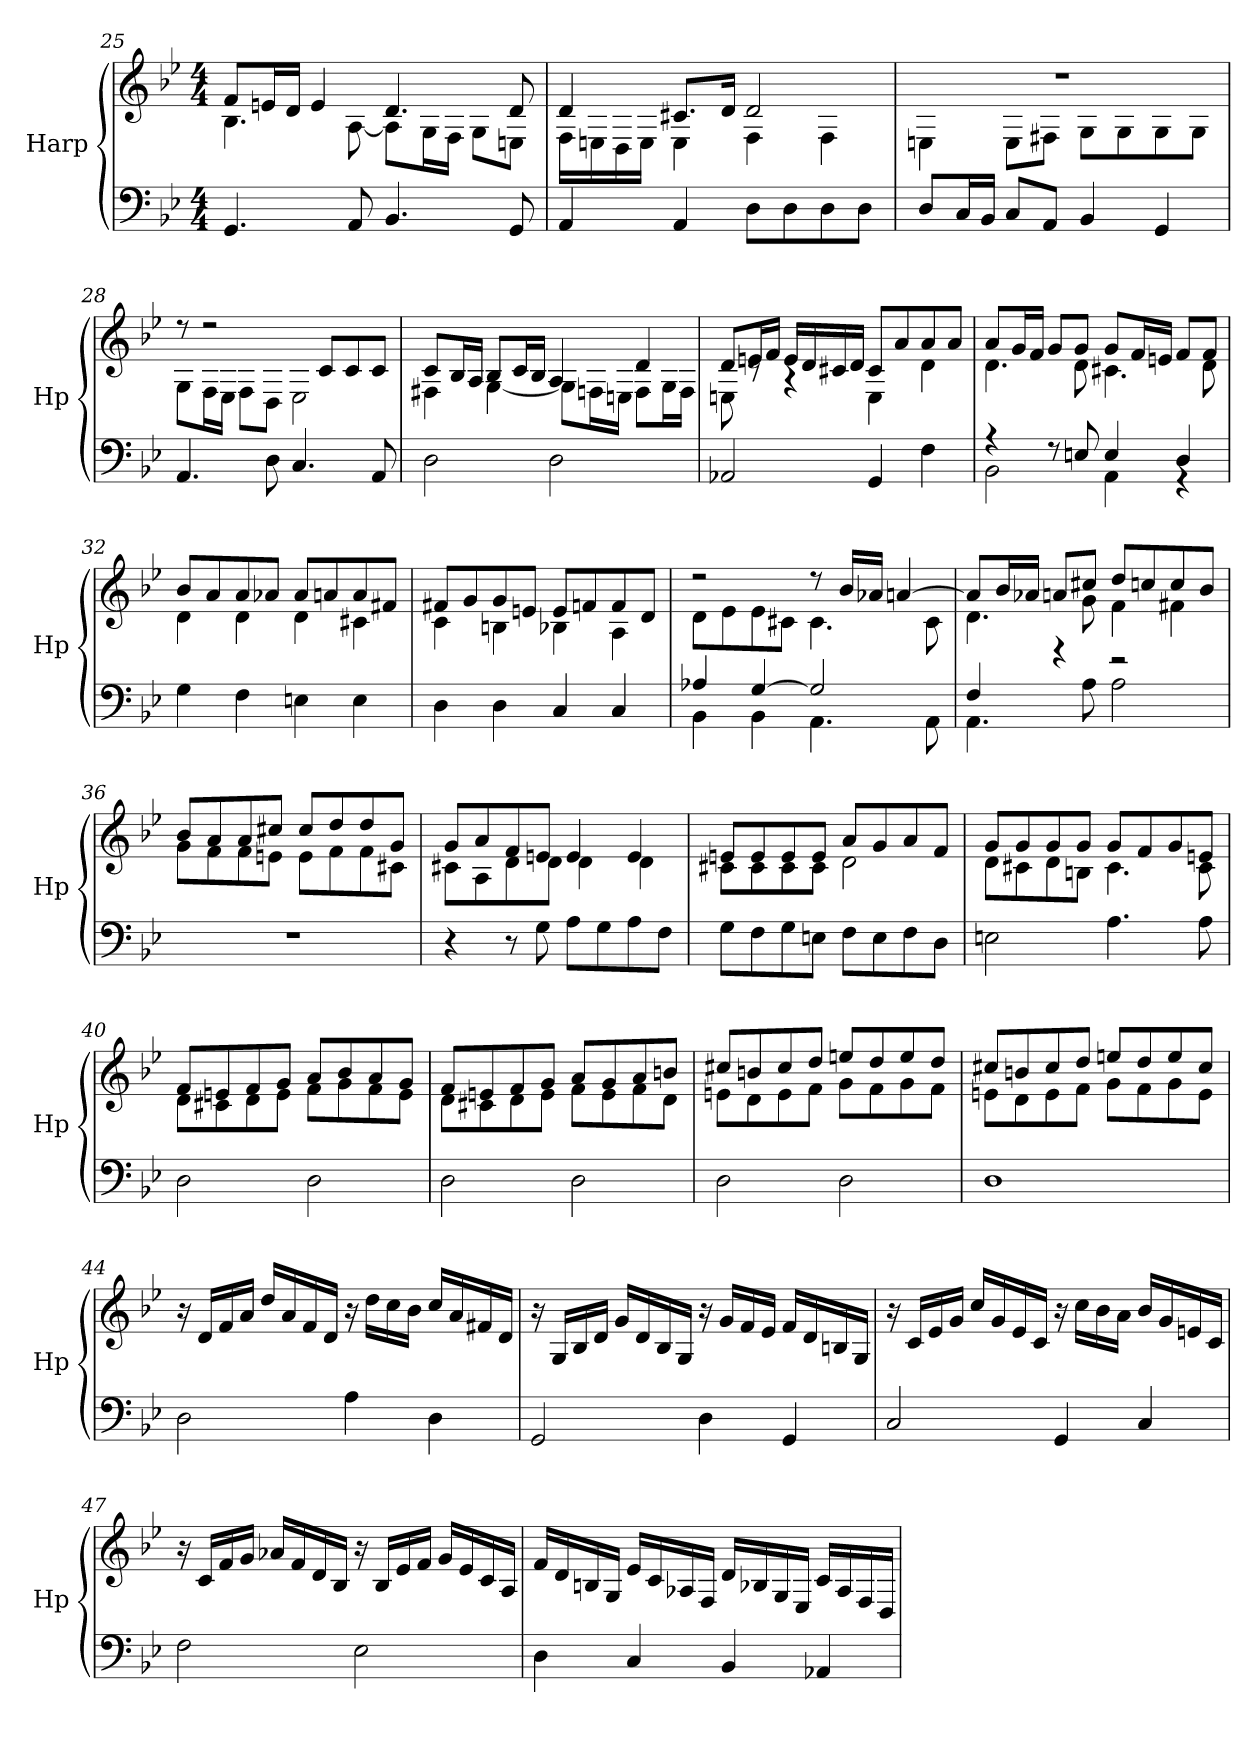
**kern	**kern
*part1	*part1
*staff2	*staff1
*I"Harp	*
*I'Hp	*
*clefF4	*clefG2
*k[b-e-]	*k[b-e-]
*M4/4	*M4/4
=25	=25
*	*^
4.GG/	8f/L	4.B-\
.	16en/L	.
.	16d/JJ	.
.	4e/	.
8AA/	.	[8A\
4.BB-/	4.d/	8A\L]
.	.	16G\L
.	.	16F\JJ
.	.	8G\L
8GG/	8d/	8En\J
=26	=26	=26
4AA/	4d/	16F\LL
.	.	16En\
.	.	16D\
.	.	16E\JJ
4AA/	8.c#X/L	4E\
.	16d/Jk	.
8D\L	2d/	4F\
8D\	.	.
8D\	.	4F\
8D\J	.	.
!!LO:LB:g=z	!!
=27	=27	=27
8D/L	1r	4En\
16C/L	.	.
16BB-/JJ	.	.
8C/L	.	8E\L
8AA/J	.	8F#X\J
4BB-/	.	8G\L
.	.	8G\
4GG/	.	8G\
.	.	8G\J
=28	=28	=28
4.AA/	8r	8G\L
.	2r	16F\L
.	.	16E-\JJ
.	.	8F\L
8D\	.	8D\J
4.C/	.	2E-\
.	8c/L	.
.	8c/	.
8AA/	8c/J	.
=29	=29	=29
2D\	8c/L	4F#X\
.	16B-/L	.
.	16A/JJ	.
.	8B-/L	[4G\
.	16c/L	.
.	16B-/JJ	.
2D\	4A/	8G\L]
.	.	16Fn\L
.	.	16En\JJ
.	4d/	8F\L
.	.	16G\L
.	.	16F\JJ
!!LO:PB:g=z	!!
=30	=30	=30
2AA-X/	8d/L	8En\
.	16en/L	8rc
.	16f/JJ	.
.	16e/LL	4rA
.	16d/	.
.	16c#X/	.
.	16d/JJ	.
4GG/	8c#/L	4E\
.	8a/	.
4F\	8a/	4d\
.	8a/J	.
=31	=31	=31
*^	*	*
4rA	2BB-\	8a/L	4.d\
.	.	16g/L	.
.	.	16f/JJ	.
8r	.	8g/L	.
8En/	.	8g/J	8d\
4E/	4AA\	8g/L	4.c#X\
.	.	16f/L	.
.	.	16en/JJ	.
4D/	4rGG	8f/L	.
.	.	8f/J	8d\
*v	*v	*	*
=32	=32	=32
4G\	8b-/L	4d\
.	8a/	.
4F\	8a/	4d\
.	8a-X/J	.
4En\	8a-/L	4d\
.	8an/	.
4E\	8a/	4c#X\
.	8f#X/J	.
!!LO:LB:g=z	!!
=33	=33	=33
4D\	8f#X/L	4c\
.	8g/	.
4D\	8g/	4Bn\
.	8en/J	.
4C/	8e/L	4B-X\
.	8fn/	.
4C/	8f/	4A\
.	8d/J	.
=34	=34	=34
*^	*	*
4A-X/	4BB-\	2rdd	8d\L
.	.	.	8e-\
[4G/	4BB-\	.	8e-\
.	.	.	8c#X\J
2G/]	4.AA\	8r	4.c#\
.	.	16b-/LL	.
.	.	16a-X/JJ	.
.	.	[4an/	.
.	8AA\	.	8c#\
=35	=35	=35	=35
4F/	4.AA\	8a/L]	4.d\
.	.	16b-/L	.
.	.	16a-X/JJ	.
4rg	.	8an/L	.
.	8A\	8cc#X/J	8g\
2re	2A\	8dd/L	4f\
.	.	8ccn/	.
.	.	8cc/	4f#X\
.	.	8b-/J	.
*v	*v	*	*
!!LO:LB:g=z	!!
=36	=36	=36
1r	8b-/L	8g\L
.	8a/	8f\
.	8a/	8f\
.	8cc#X/J	8en\J
.	8cc#/L	8e\L
.	8dd/	8f\
.	8dd/	8f\
.	8g/J	8c#X\J
=37	=37	=37
4r	8g/L	8c#X\L
.	8a/	8A\
8r	8f/	8d\
8G\	8en/J	8d\J
8A\L	4e/	4d\
8G\	.	.
8A\	4e/	4d\
8F\J	.	.
=38	=38	=38
8G\L	8en/L	8c#X\L
8F\	8e/	8c#\
8G\	8e/	8c#\
8En\J	8e/J	8c#\J
8F\L	8a/L	2d\
8E\	8g/	.
8F\	8a/	.
8D\J	8f/J	.
=39	=39	=39
2En\	8g/L	8d\L
.	8g/	8c#X\
.	8g/	8d\
.	8g/J	8Bn\J
4.A\	8g/L	4.c#\
.	8f/	.
.	8g/	.
8A\	8en/J	8c#\
!!LO:LB:g=z	!!
=40	=40	=40
2D\	8f/L	8d\L
.	8en/	8c#X\
.	8f/	8d\
.	8g/J	8e\J
2D\	8a/L	8f\L
.	8b-/	8g\
.	8a/	8f\
.	8g/J	8e\J
=41	=41	=41
2D\	8f/L	8d\L
.	8en/	8c#X\
.	8f/	8d\
.	8g/J	8e\J
2D\	8a/L	8f\L
.	8g/	8e\
.	8a/	8f\
.	8bn/J	8d\J
=42	=42	=42
2D\	8cc#X/L	8en\L
.	8bn/	8d\
.	8cc#/	8e\
.	8dd/J	8f\J
2D\	8een/L	8g\L
.	8dd/	8f\
.	8ee/	8g\
.	8dd/J	8f\J
=43	=43	=43
1D	8cc#X/L	8en\L
.	8bn/	8d\
.	8cc#/	8e\
.	8dd/J	8f\J
.	8een/L	8g\L
.	8dd/	8f\
.	8ee/	8g\
.	8cc#/J	8e\J
*	*v	*v
!!LO:LB:g=z
=44	=44
2D\	16r
.	16d/LL
.	16f/
.	16a/JJ
.	16dd/LL
.	16a/
.	16f/
.	16d/JJ
4A\	16r
.	16dd\LL
.	16cc\
.	16b-\JJ
4D\	16cc/LL
.	16a/
.	16f#X/
.	16d/JJ
=45	=45
2GG/	16r
.	16G/LL
.	16B-/
.	16d/JJ
.	16g/LL
.	16d/
.	16B-/
.	16G/JJ
4D\	16r
.	16g/LL
.	16f/
.	16e-/JJ
4GG/	16f/LL
.	16d/
.	16Bn/
.	16G/JJ
!!LO:LB:g=z
=46	=46
2C/	16r
.	16c/LL
.	16e-/
.	16g/JJ
.	16cc/LL
.	16g/
.	16e-/
.	16c/JJ
4GG/	16r
.	16cc\LL
.	16b-\
.	16a\JJ
4C/	16b-/LL
.	16g/
.	16en/
.	16c/JJ
=47	=47
2F\	16r
.	16c/LL
.	16f/
.	16g/JJ
.	16a-X/LL
.	16f/
.	16d/
.	16B-/JJ
2E-\	16r
.	16B-/LL
.	16e-/
.	16f/JJ
.	16g/LL
.	16e-/
.	16c/
.	16A/JJ
!!LO:PB:g=z
=48	=48
4D\	16f/LL
.	16d/
.	16Bn/
.	16G/JJ
4C/	16e-/LL
.	16c/
.	16A-X/
.	16F/JJ
4BB-/	16d/LL
.	16B-X/
.	16G/
.	16E-/JJ
4AA-X/	16c/LL
.	16A-/
.	16F/
.	16D/JJ
=	=
*-	*-
